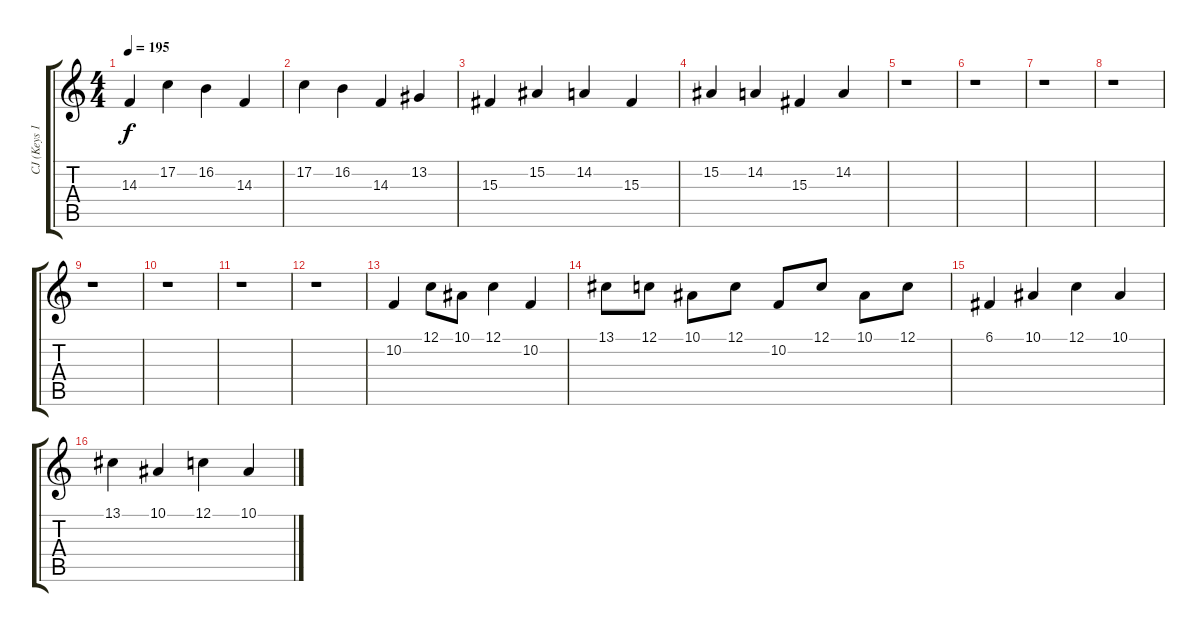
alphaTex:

\track ("CJ (Keys 1)" "CJ (Keys 1") {instrument stringensemble1}
\staff {score tabs}
\tuning (C4 G3 Eb3 Bb2 F2 C2) {hide}
\ts (4 4)
\tempo 195
\clef g2
\ks c
14.3.4{dy f} 17.2.4 16.2.4 14.3.4 |
17.2.4 16.2.4 14.3.4 13.2.4 |
15.3.4 15.2.4 14.2.4 15.3.4 |
15.2.4 14.2.4 15.3.4 14.2.4 |
r.1 |
r.1 |
r.1 |
r.1 |
r.1 |
r.1 |
r.1 |
r.1 |
10.2.4 12.1.8 10.1.8 12.1.4 10.2.4 |
13.1.8 12.1.8 10.1.8 12.1.8 10.2.8 12.1.8 10.1.8 12.1.8 |
6.1.4 10.1.4 12.1.4 10.1.4 |
13.1.4 10.1.4 12.1.4 10.1.4
